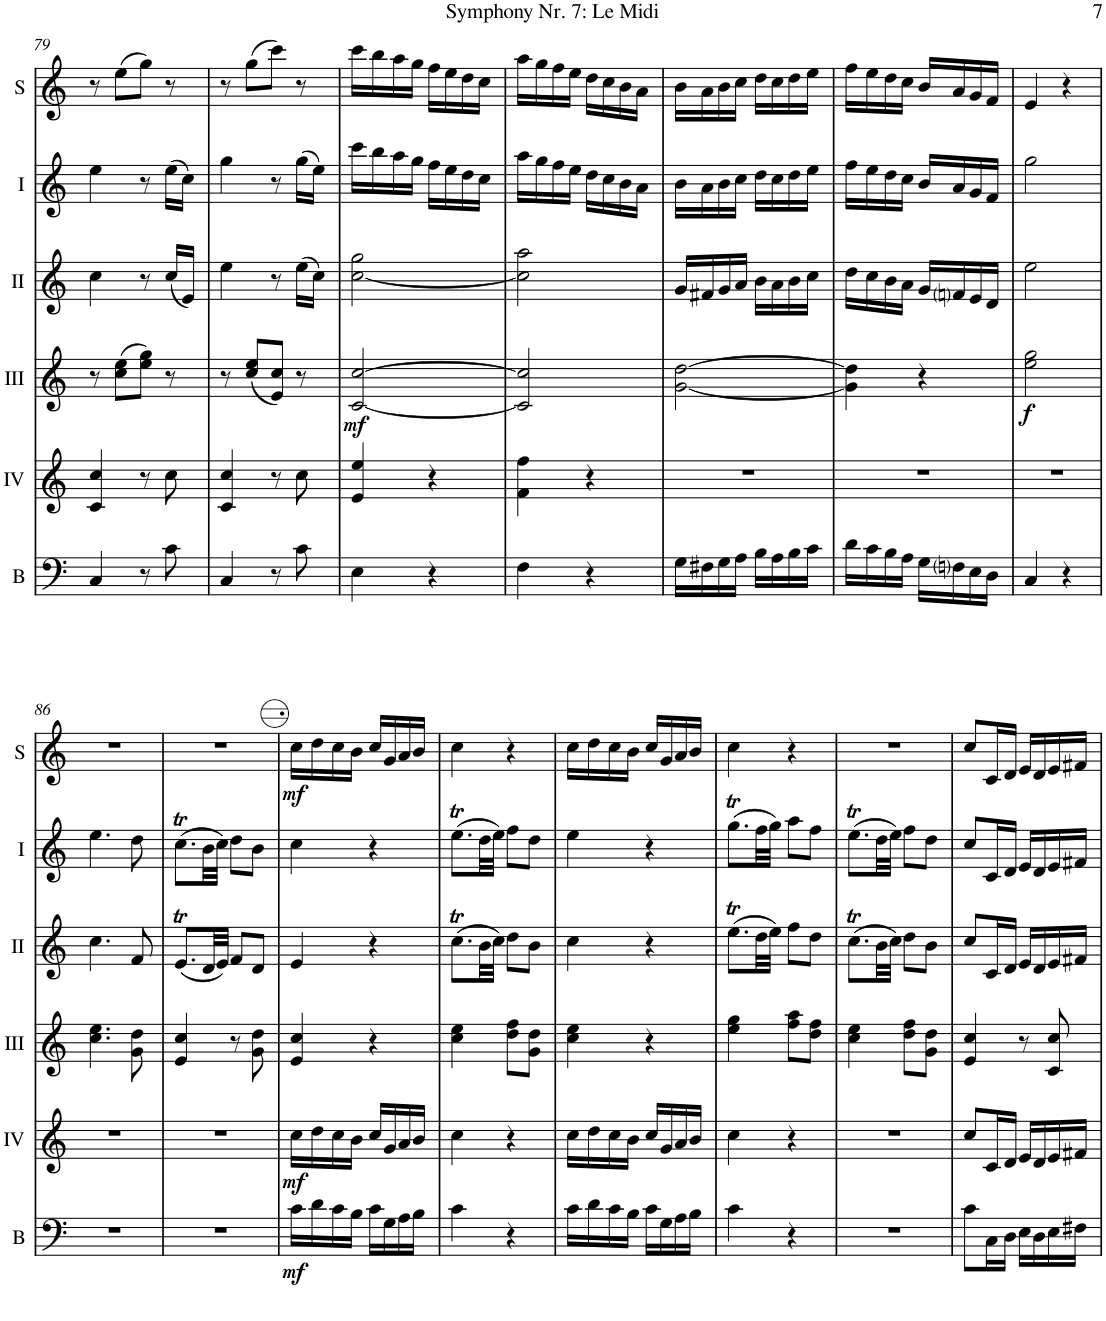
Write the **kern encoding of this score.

**kern	**dynam	**kern	**dynam	**kern	**dynam	**kern	**kern	**kern	**dynam
*part6	*part6	*part5	*part5	*part4	*part4	*part3	*part2	*part1	*part1
*staff6	*staff6	*staff5	*staff5	*staff4	*staff4	*staff3	*staff2	*staff1	*staff1
*I"Bass	*	*I"Acc. 4	*	*I"Acc. 3	*	*I"Acc. 2	*I"Acc. 1	*I"Solo	*
*I'B	*	*	*	*	*	*	*	*I'S	*
!!LO:PB:g=z
*clefF4	*	*clefG2	*	*clefG2	*	*clefG2	*clefG2	*clefG2	*
*Trd7c12	*	*Trd7c12	*	*Trd7c12	*	*	*	*	*
*k[]	*	*k[]	*	*k[]	*	*k[]	*k[]	*k[]	*
*M2/4	*	*M2/4	*	*M2/4	*	*M2/4	*M2/4	*M2/4	*
=79	=79	=79	=79	=79	=79	=79	=79	=79	=79
4C/	.	4c/ 4cc/	.	8r	.	4cc\	4ee\	8r	.
.	.	.	.	(8cc\ 8ee\L	.	.	.	(8ee\L	.
8r	.	8r	.	8ee\ 8gg\J)	.	8r	8r	8gg\J)	.
8c\	.	8cc\	.	8r	.	(16cc/LL	(16ee\LL	8r	.
.	.	.	.	.	.	16e/JJ)	16cc\JJ)	.	.
=80	=80	=80	=80	=80	=80	=80	=80	=80	=80
4C/	.	4c/ 4cc/	.	8r	.	4ee\	4gg\	8r	.
.	.	.	.	(8cc/ 8ee/L	.	.	.	(8gg\L	.
8r	.	8r	.	8e/ 8cc/J)	.	8r	8r	8ccc\J)	.
8c\	.	8cc\	.	8r	.	(16ee\LL	(16gg\LL	8r	.
.	.	.	.	.	.	16cc\JJ)	16ee\JJ)	.	.
=81	=81	=81	=81	=81	=81	=81	=81	=81	=81
!	!	!	!	!	!LO:DY:b	!	!	!	!
4E\	.	4e/ 4ee/	.	[2c/ [2cc/	mf	[2cc\ 2gg\	16ccc\LL	16ccc\LL	.
.	.	.	.	.	.	.	16bb\	16bb\	.
.	.	.	.	.	.	.	16aa\	16aa\	.
.	.	.	.	.	.	.	16gg\JJ	16gg\JJ	.
4r	.	4r	.	.	.	.	16ff\LL	16ff\LL	.
.	.	.	.	.	.	.	16ee\	16ee\	.
.	.	.	.	.	.	.	16dd\	16dd\	.
.	.	.	.	.	.	.	16cc\JJ	16cc\JJ	.
=82	=82	=82	=82	=82	=82	=82	=82	=82	=82
4F\	.	4f\ 4ff\	.	2c/] 2cc/]	.	2cc\] 2aa\	16aa\LL	16aa\LL	.
.	.	.	.	.	.	.	16gg\	16gg\	.
.	.	.	.	.	.	.	16ff\	16ff\	.
.	.	.	.	.	.	.	16ee\JJ	16ee\JJ	.
4r	.	4r	.	.	.	.	16dd\LL	16dd\LL	.
.	.	.	.	.	.	.	16cc\	16cc\	.
.	.	.	.	.	.	.	16b\	16b\	.
.	.	.	.	.	.	.	16a\JJ	16a\JJ	.
=83	=83	=83	=83	=83	=83	=83	=83	=83	=83
16G\LL	.	2r	.	[2g\ [2dd\	.	16g/LL	16b\LL	16b\LL	.
16F#X\	.	.	.	.	.	16f#X/	16a\	16a\	.
16G\	.	.	.	.	.	16g/	16b\	16b\	.
16A\JJ	.	.	.	.	.	16a/JJ	16cc\JJ	16cc\JJ	.
16B\LL	.	.	.	.	.	16b\LL	16dd\LL	16dd\LL	.
16A\	.	.	.	.	.	16a\	16cc\	16cc\	.
16B\	.	.	.	.	.	16b\	16dd\	16dd\	.
16c\JJ	.	.	.	.	.	16cc\JJ	16ee\JJ	16ee\JJ	.
=84	=84	=84	=84	=84	=84	=84	=84	=84	=84
16d\LL	.	2r	.	4g\] 4dd\]	.	16dd\LL	16ff\LL	16ff\LL	.
16c\	.	.	.	.	.	16cc\	16ee\	16ee\	.
16B\	.	.	.	.	.	16b\	16dd\	16dd\	.
16A\JJ	.	.	.	.	.	16a\JJ	16cc\JJ	16cc\JJ	.
16G\LL	.	.	.	4r	.	16g/LL	16b/LL	16b/LL	.
16Fni\	.	.	.	.	.	16fni/	16a/	16a/	.
16E\	.	.	.	.	.	16e/	16g/	16g/	.
16D\JJ	.	.	.	.	.	16d/JJ	16f/JJ	16f/JJ	.
=85	=85	=85	=85	=85	=85	=85	=85	=85	=85
!	!	!	!	!	!LO:DY:b	!	!	!	!
4C/	.	2r	.	2ee\ 2gg\	f	2ee\	2gg\	4e/	.
4r	.	.	.	.	.	.	.	4r	.
!!LO:LB:g=z
=86	=86	=86	=86	=86	=86	=86	=86	=86	=86
2r	.	2r	.	4.cc\ 4.ee\	.	4.cc\	4.ee\	2r	.
.	.	.	.	8g\ 8dd\	.	8f/	8dd\	.	.
=87	=87	=87	=87	=87	=87	=87	=87	=87	=87
2r	.	2r	.	4e/ 4cc/	.	(8.et/L	(8.ccT\L	2r	.
.	.	.	.	.	.	32d/LL	32b\LL	.	.
.	.	.	.	.	.	32e/JJJ)	32cc\JJJ)	.	.
.	.	.	.	8r	.	8f/L	8dd\L	.	.
.	.	.	.	8g\ 8dd\	.	8d/J	8b\J	.	.
=88	=88	=88	=88	=88	=88	=88	=88	=88	=88
!	!LO:DY:b	!	!LO:DY:b	!	!	!	!	!	!LO:DY:b
16c\LL	mf	16cc\LL	mf	4e/ 4cc/	.	4e/	4cc\	16cc\LL	mf
16d\	.	16dd\	.	.	.	.	.	16dd\	.
16c\	.	16cc\	.	.	.	.	.	16cc\	.
16B\JJ	.	16b\JJ	.	.	.	.	.	16b\JJ	.
16c\LL	.	16cc/LL	.	4r	.	4r	4r	16cc/LL	.
16G\	.	16g/	.	.	.	.	.	16g/	.
16A\	.	16a/	.	.	.	.	.	16a/	.
16B\JJ	.	16b/JJ	.	.	.	.	.	16b/JJ	.
=89	=89	=89	=89	=89	=89	=89	=89	=89	=89
4c\	.	4cc\	.	4cc\ 4ee\	.	(8.ccT\L	(8.eet\L	4cc\	.
.	.	.	.	.	.	32b\LL	32dd\LL	.	.
.	.	.	.	.	.	32cc\JJJ)	32ee\JJJ)	.	.
4r	.	4r	.	8dd\ 8ff\L	.	8dd\L	8ff\L	4r	.
.	.	.	.	8g\ 8dd\J	.	8b\J	8dd\J	.	.
=90	=90	=90	=90	=90	=90	=90	=90	=90	=90
16c\LL	.	16cc\LL	.	4cc\ 4ee\	.	4cc\	4ee\	16cc\LL	.
16d\	.	16dd\	.	.	.	.	.	16dd\	.
16c\	.	16cc\	.	.	.	.	.	16cc\	.
16B\JJ	.	16b\JJ	.	.	.	.	.	16b\JJ	.
16c\LL	.	16cc/LL	.	4r	.	4r	4r	16cc/LL	.
16G\	.	16g/	.	.	.	.	.	16g/	.
16A\	.	16a/	.	.	.	.	.	16a/	.
16B\JJ	.	16b/JJ	.	.	.	.	.	16b/JJ	.
=91	=91	=91	=91	=91	=91	=91	=91	=91	=91
4c\	.	4cc\	.	4ee\ 4gg\	.	(8.eet\L	(8.ggT\L	4cc\	.
.	.	.	.	.	.	32dd\LL	32ff\LL	.	.
.	.	.	.	.	.	32ee\JJJ)	32gg\JJJ)	.	.
4r	.	4r	.	8ff\ 8aa\L	.	8ff\L	8aa\L	4r	.
.	.	.	.	8dd\ 8ff\J	.	8dd\J	8ff\J	.	.
=92	=92	=92	=92	=92	=92	=92	=92	=92	=92
2r	.	2r	.	4cc\ 4ee\	.	(8.ccT\L	(8.eet\L	2r	.
.	.	.	.	.	.	32b\LL	32dd\LL	.	.
.	.	.	.	.	.	32cc\JJJ)	32ee\JJJ)	.	.
.	.	.	.	8dd\ 8ff\L	.	8dd\L	8ff\L	.	.
.	.	.	.	8g\ 8dd\J	.	8b\J	8dd\J	.	.
=93	=93	=93	=93	=93	=93	=93	=93	=93	=93
8c\L	.	8cc/L	.	4e/ 4cc/	.	8cc/L	8cc/L	8cc/L	.
16C\L	.	16c/L	.	.	.	16c/L	16c/L	16c/L	.
16D\JJ	.	16d/JJ	.	.	.	16d/JJ	16d/JJ	16d/JJ	.
16E\LL	.	16e/LL	.	8r	.	16e/LL	16e/LL	16e/LL	.
16D\	.	16d/	.	.	.	16d/	16d/	16d/	.
16E\	.	16e/	.	8c/ 8cc/	.	16e/	16e/	16e/	.
16F#X\JJ	.	16f#X/JJ	.	.	.	16f#X/JJ	16f#X/JJ	16f#X/JJ	.
=	=	=	=	=	=	=	=	=	=
*-	*-	*-	*-	*-	*-	*-	*-	*-	*-
